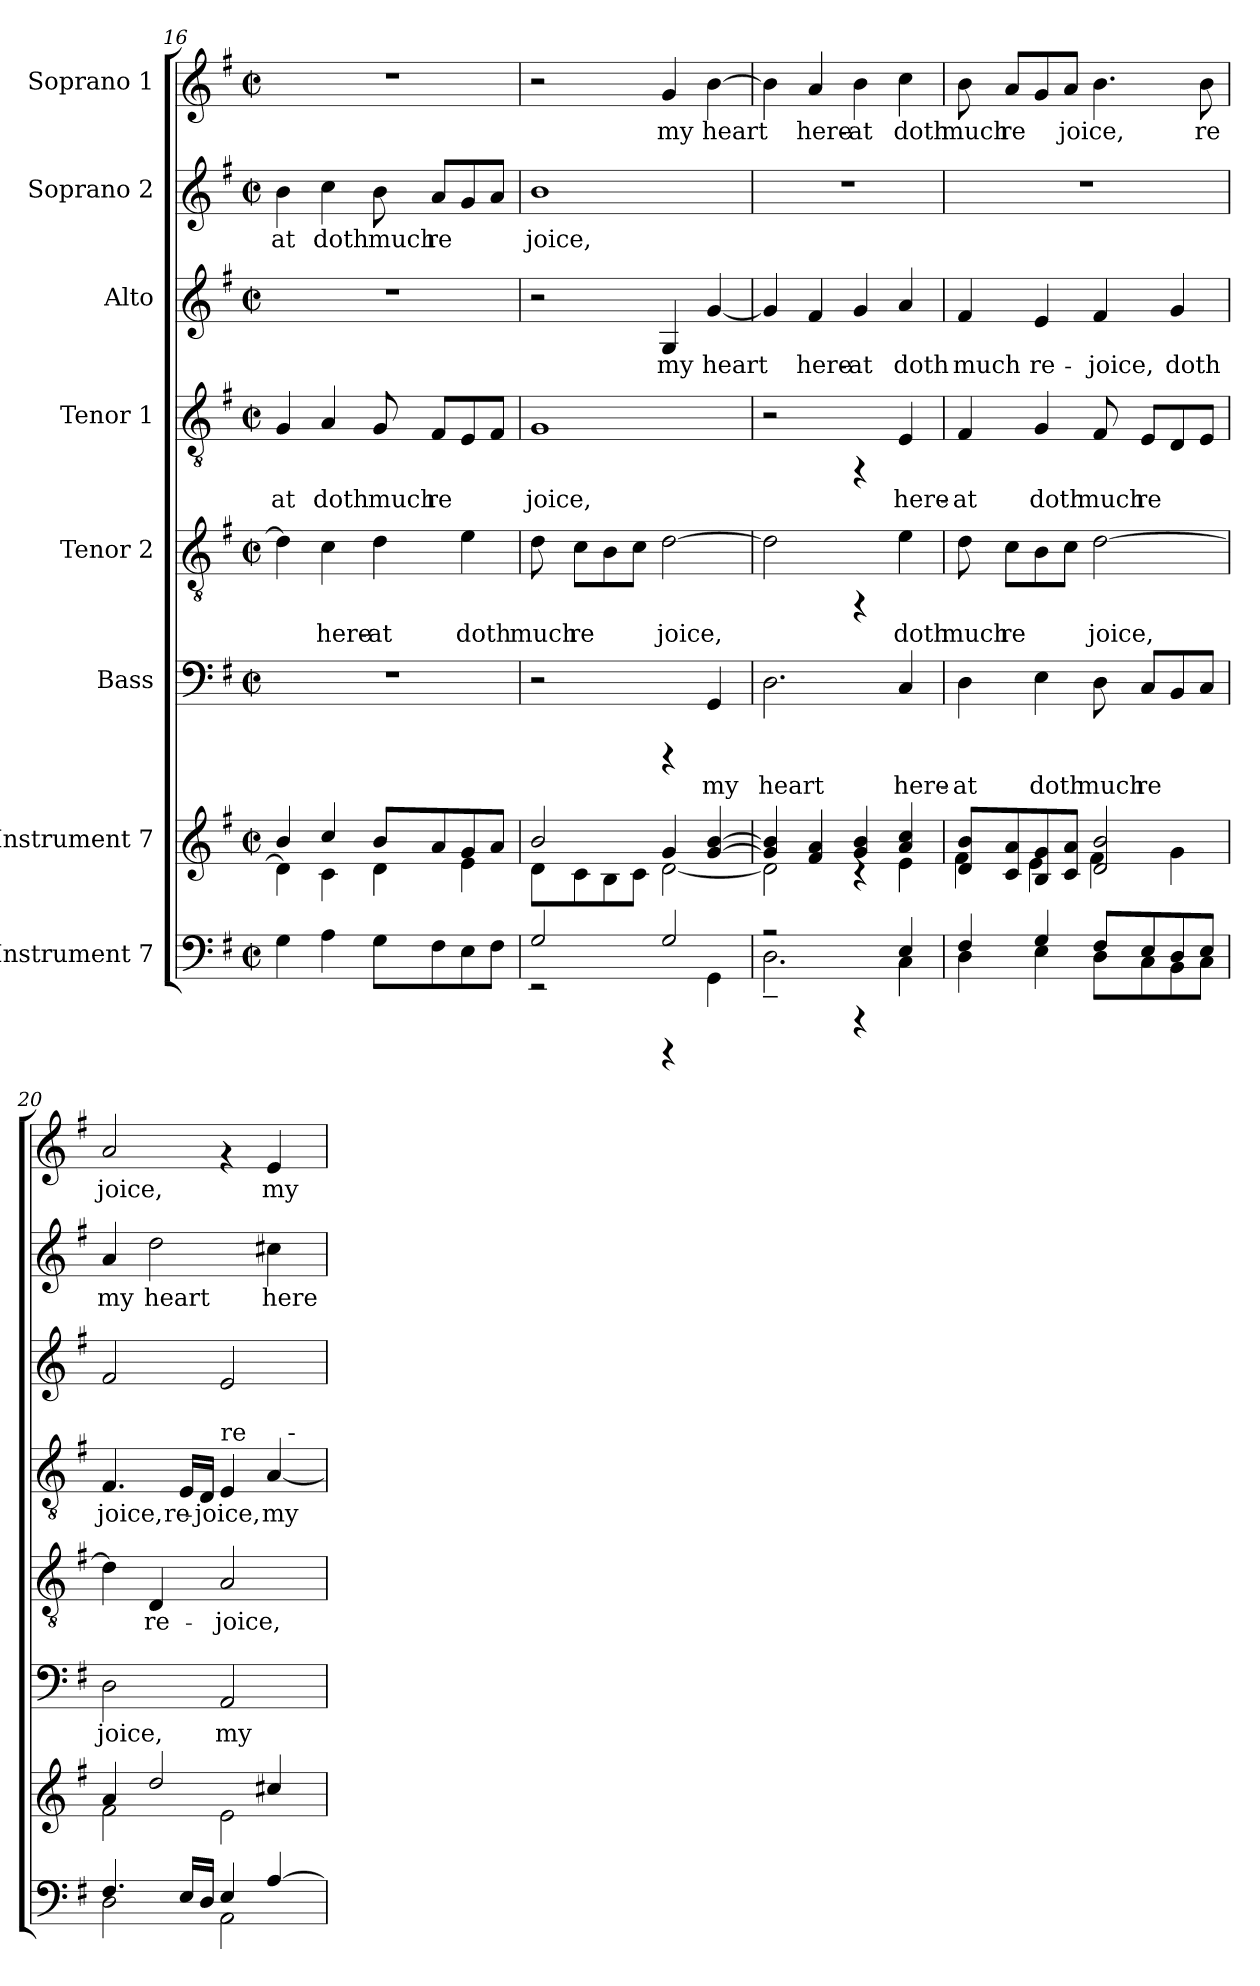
**kern	**kern	**kern	**text	**kern	**text	**kern	**text	**kern	**text	**kern	**text	**kern	**text
*part8	*part7	*part6	*part6	*part5	*part5	*part4	*part4	*part3	*part3	*part2	*part2	*part1	*part1
*staff8	*staff7	*staff6	*staff6	*staff5	*staff5	*staff4	*staff4	*staff3	*staff3	*staff2	*staff2	*staff1	*staff1
*I"Instrument 7	*I"Instrument 7	*I"Bass	*	*I"Tenor 2	*	*I"Tenor 1	*	*I"Alto	*	*I"Soprano 2	*	*I"Soprano 1	*
*clefF4	*clefG2	*clefF4	*	*clefGv2	*	*clefGv2	*	*clefG2	*	*clefG2	*	*clefG2	*
*k[f#]	*k[f#]	*k[f#]	*	*k[f#]	*	*k[f#]	*	*k[f#]	*	*k[f#]	*	*k[f#]	*
*G:	*G:	*G:	*	*G:	*	*G:	*	*G:	*	*G:	*	*G:	*
*M2/2	*M2/2	*M2/2	*	*M2/2	*	*M2/2	*	*M2/2	*	*M2/2	*	*M2/2	*
*met(c|)	*met(c|)	*met(c|)	*	*met(c|)	*	*met(c|)	*	*met(c|)	*	*met(c|)	*	*met(c|)	*
=16	=16	=16	=16	=16	=16	=16	=16	=16	=16	=16	=16	=16	=16
*	*^	*	*	*	*	*	*	*	*	*	*	*	*
!	!	!	!	!	!	!LO:LY:b:cj	!	!LO:LY:b:cj	!	!	!	!LO:LY:b:cj	!	!
4G\	4b/	4d\]	1r	.	4d\]	.	4G/	-at	1r	.	4b\	-at	1r	.
!	!	!	!	!	!	!LO:LY:b:cj	!	!LO:LY:b:cj	!	!	!	!LO:LY:b:cj	!	!
4A\	4cc/	4c\	.	.	4c\	here-	4A/	doth	.	.	4cc\	doth	.	.
!	!	!	!	!	!	!LO:LY:b:cj	!	!LO:LY:b:cj	!	!	!	!LO:LY:b:cj	!	!
8G\L	8b/L	4d\	.	.	4d\	-at	8G/	much	.	.	8b\	much	.	.
!	!	!	!	!	!	!	!	!LO:LY:b:cj	!	!	!	!LO:LY:b:cj	!	!
8F#\	8a/	.	.	.	.	.	8F#/L	re-	.	.	8a/L	re-	.	.
!	!	!	!	!	!	!LO:LY:b:cj	!	!LO:LY:b:cj	!	!	!	!LO:LY:b:cj	!	!
8E\	8g/	4e\	.	.	4e\	doth	8E/	--	.	.	8g/	--	.	.
!	!	!	!	!	!	!	!	!LO:LY:b:cj	!	!	!	!LO:LY:b:cj	!	!
8F#\J	8a/J	.	.	.	.	.	8F#/J	--	.	.	8a/J	--	.	.
=17	=17	=17	=17	=17	=17	=17	=17	=17	=17	=17	=17	=17	=17	=17
*^	*	*	*	*	*	*	*	*	*	*	*	*	*	*
!	!	!	!	!	!	!	!LO:LY:b:cj	!	!LO:LY:b:cj	!	!	!	!LO:LY:b:cj	!	!
2G/	2r	2b/	8d\L	2r	.	8d\	much	1G	-joice,	2r	.	1b	-joice,	2r	.
!	!	!	!	!	!	!	!LO:LY:b:cj	!	!	!	!	!	!	!	!
.	.	.	8c\	.	.	8c\L	re-	.	.	.	.	.	.	.	.
!	!	!	!	!	!	!	!LO:LY:b:cj	!	!	!	!	!	!	!	!
.	.	.	8B\	.	.	8B\	--	.	.	.	.	.	.	.	.
!	!	!	!	!	!	!	!LO:LY:b:cj	!	!	!	!	!	!	!	!
.	.	.	8c\J	.	.	8c\J	--	.	.	.	.	.	.	.	.
!	!	!	!	!	!	!	!LO:LY:b:cj	!	!	!	!LO:LY:b:cj	!	!	!	!LO:LY:b:cj
2G/	4rGGGG	4g/	[<2d\	4rCCC	.	[>2d\	-joice,	.	.	4G/	my	.	.	4g/	my
!	!	!	!	!	!LO:LY:b:cj	!	!	!	!	!	!LO:LY:b:cj	!	!	!	!LO:LY:b:cj
.	4GG\	[>4b/ [>4g/	.	4GG/	my	.	.	.	.	[<4g/	heart	.	.	[>4b\	heart
=18	=18	=18	=18	=18	=18	=18	=18	=18	=18	=18	=18	=18	=18	=18	=18
!	!	!	!	!	!LO:LY:b:cj	!	!LO:LY:b:cj	!	!	!	!LO:LY:b:cj	!	!	!	!LO:LY:b:cj
2r	2.D~>\	4g/] 4b/]	2d\]	2.D\	heart	2d\]	.	2r	.	4g/]	.	1r	.	4b\]	.
!	!	!	!	!	!	!	!	!	!	!	!LO:LY:b:cj	!	!	!	!LO:LY:b:cj
.	.	4f#/ 4a/	.	.	.	.	.	.	.	4f#/	here-	.	.	4a/	here-
!	!	!	!	!	!	!	!	!	!	!	!LO:LY:b:cj	!	!	!	!LO:LY:b:cj
4rEEE	.	4g/ 4b/	4rB	.	.	4rFF	.	4rFF	.	4g/	-at	.	.	4b\	-at
!	!	!	!	!	!LO:LY:b:cj	!	!LO:LY:b:cj	!	!LO:LY:b:cj	!	!LO:LY:b:cj	!	!	!	!LO:LY:b:cj
4E/	4C\	4cc/ 4a/	4e\	4C/	here-	4e\	doth	4E/	here-	4a/	doth	.	.	4cc\	doth
=19	=19	=19	=19	=19	=19	=19	=19	=19	=19	=19	=19	=19	=19	=19	=19
!	!	!	!	!	!LO:LY:b:cj	!	!LO:LY:b:cj	!	!LO:LY:b:cj	!	!LO:LY:b:cj	!	!	!	!LO:LY:b:cj
4F#/	4D\	8b/ 8d/L	4f#\	4D\	-at	8d\	much	4F#/	-at	4f#/	much	1r	.	8b\	much
!	!	!	!	!	!	!	!LO:LY:b:cj	!	!	!	!	!	!	!	!LO:LY:b:cj
.	.	8a/ 8c/	.	.	.	8c\L	re-	.	.	.	.	.	.	8a/L	re-
!	!	!	!	!	!LO:LY:b:cj	!	!LO:LY:b:cj	!	!LO:LY:b:cj	!	!LO:LY:b:cj	!	!	!	!LO:LY:b:cj
4G/	4E\	8B/ 8g/	4e\	4E\	doth	8B\	--	4G/	doth	4e/	re-	.	.	8g/	--
!	!	!	!	!	!	!	!LO:LY:b:cj	!	!	!	!	!	!	!	!LO:LY:b:cj
.	.	8c/ 8a/J	.	.	.	8c\J	--	.	.	.	.	.	.	8a/J	-joice,
!	!	!	!	!	!LO:LY:b:cj	!	!LO:LY:b:cj	!	!LO:LY:b:cj	!	!LO:LY:b:cj	!	!	!	!LO:LY:b:cj
8F#/L	8D\L	2b/ 2d/	4f#\	8D\	much	[<2d\	-joice,	8F#/	much	4f#/	-joice,	.	.	4.b\	.
!	!	!	!	!	!LO:LY:b:cj	!	!	!	!LO:LY:b:cj	!	!	!	!	!	!
8E/	8C\	.	.	8C/L	re-	.	.	8E/L	re-	.	.	.	.	.	.
!	!	!	!	!	!LO:LY:b:cj	!	!	!	!LO:LY:b:cj	!	!LO:LY:b:cj	!	!	!	!
8D/	8BB\	.	4g\	8BB/	--	.	.	8D/	--	4g/	doth	.	.	.	.
!	!	!	!	!	!LO:LY:b:cj	!	!	!	!LO:LY:b:cj	!	!	!	!	!	!LO:LY:b:cj
8E/J	8C\J	.	.	8C/J	--	.	.	8E/J	--	.	.	.	.	8b\	re
!!LO:PB:g=z
=20	=20	=20	=20	=20	=20	=20	=20	=20	=20	=20	=20	=20	=20	=20	=20
!	!	!	!	!	!	!	!	!LO:TX:a:t=much	!	!	!	!	!	!	!
!	!	!	!	!	!LO:LY:b:cj	!	!LO:LY:b:cj	!	!LO:LY:b:cj	!	!LO:LY:b:cj	!	!LO:LY:b:cj	!	!LO:LY:b:cj
*	*	*	*	*	*	*	*	*^	*	*	*	*	*	*	*
4.F#/	2D\	4a/	2f#\	2D\	-joice,	4d\]	.	4.F#/	2ryy	-joice,	2f#/	.	4a/	my	2a/	joice,
!	!	!	!	!	!	!	!LO:LY:b:cj	!	!	!	!	!	!	!LO:LY:b:cj	!	!
.	.	2dd/	.	.	.	4D/	re-	.	.	.	.	.	2dd\	heart	.	.
!	!	!	!	!	!	!	!	!	!	!LO:LY:b:cj	!	!	!	!	!	!
16E/L	.	.	.	.	.	.	.	16E/L	.	re-	.	.	.	.	.	.
!	!	!	!	!	!	!	!	!	!	!LO:LY:b:cj	!	!	!	!	!	!
16D/J	.	.	.	.	.	.	.	16D/J	.	-joice,	.	.	.	.	.	.
!	!	!	!	!	!	!	!	!LO:TX:a:t=re	!	!	!	!	!	!	!	!
!	!	!	!	!	!LO:LY:b:cj	!	!LO:LY:b:cj	!	!	!LO:LY:b:cj	!	!LO:LY:b:cj	!	!	!	!
4E/	2AA\	.	2e\	2AA/	my	2A/	-joice,	4E/	4ryy	.	2e/	.	.	.	4rf	.
!	!	!	!	!	!	!	!	!	!	!LO:LY:b:cj	!	!	!	!LO:LY:b:cj	!	!LO:LY:b:cj
[>4A/	.	4cc#X/	.	.	.	.	.	[<4A/	16ryy	my	.	.	4cc#X\	here-	4e/	my
!	!	!	!	!	!	!	!	!	!LO:TX:a:t=-	!	!	!	!	!	!	!
.	.	.	.	.	.	.	.	.	8.ryy	.	.	.	.	.	.	.
*v	*v	*	*	*	*	*	*	*v	*v	*	*	*	*	*	*	*
*	*v	*v	*	*	*	*	*	*	*	*	*	*	*	*
=	=	=	=	=	=	=	=	=	=	=	=	=	=
*-	*-	*-	*-	*-	*-	*-	*-	*-	*-	*-	*-	*-	*-
